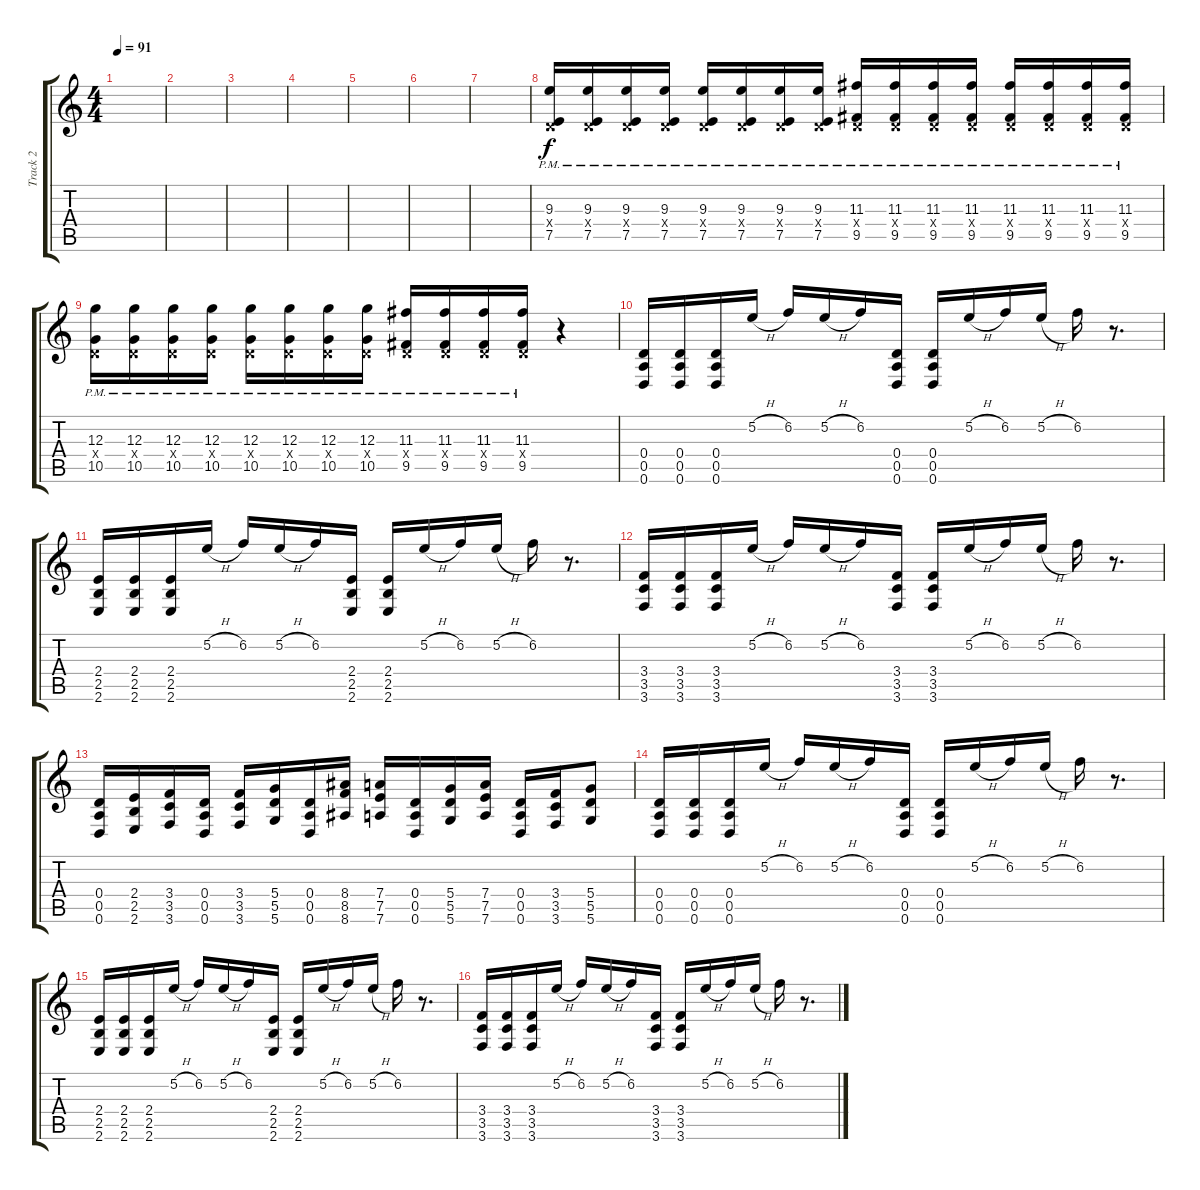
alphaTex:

\track ("Track 2" "Track 2") {instrument overdrivenguitar}
\staff {score tabs}
\tuning (E4 B3 G3 D3 A2 D2) {hide}
\ts (4 4)
\tempo 91
\clef g2
\ks c
|
|
|
|
|
|
|
(9.3{pm} 0.4{x} 7.5{pm}).16 (9.3{pm} 0.4{x} 7.5{pm}).16 (9.3{pm} 0.4{x} 7.5{pm}).16 (9.3{pm} 0.4{x} 7.5{pm}).16 (9.3{pm} 0.4{x} 7.5{pm}).16 (9.3{pm} 0.4{x} 7.5{pm}).16 (9.3{pm} 0.4{x} 7.5{pm}).16 (9.3{pm} 0.4{x} 7.5{pm}).16 (11.3{pm} 0.4{x} 9.5{pm}).16 (11.3{pm} 0.4{x} 9.5{pm}).16 (11.3{pm} 0.4{x} 9.5{pm}).16 (11.3{pm} 0.4{x} 9.5{pm}).16 (11.3{pm} 0.4{x} 9.5{pm}).16 (11.3{pm} 0.4{x} 9.5{pm}).16 (11.3{pm} 0.4{x} 9.5{pm}).16 (11.3{pm} 0.4{x} 9.5{pm}).16 |
(12.3{pm} 0.4{x} 10.5{pm}).16 (12.3{pm} 0.4{x} 10.5{pm}).16 (12.3{pm} 0.4{x} 10.5{pm}).16 (12.3{pm} 0.4{x} 10.5{pm}).16 (12.3{pm} 0.4{x} 10.5{pm}).16 (12.3{pm} 0.4{x} 10.5{pm}).16 (12.3{pm} 0.4{x} 10.5{pm}).16 (12.3{pm} 0.4{x} 10.5{pm}).16 (11.3{pm} 0.4{x} 9.5{pm}).16 (11.3{pm} 0.4{x} 9.5{pm}).16 (11.3{pm} 0.4{x} 9.5{pm}).16 (11.3{pm} 0.4{x} 9.5{pm}).16 r.4 |
(0.4 0.5 0.6).16 (0.4 0.5 0.6).16 (0.4 0.5 0.6).16 5.2{h}.16 6.2.16 5.2{h}.16 6.2.16 (0.4 0.5 0.6).16 (0.4 0.5 0.6).16 5.2{h}.16 6.2.16 5.2{h}.16 6.2.16 r.8{d} |
(2.4 2.5 2.6).16 (2.4 2.5 2.6).16 (2.4 2.5 2.6).16 5.2{h}.16 6.2.16 5.2{h}.16 6.2.16 (2.4 2.5 2.6).16 (2.4 2.5 2.6).16 5.2{h}.16 6.2.16 5.2{h}.16 6.2.16 r.8{d} |
(3.4 3.5 3.6).16 (3.4 3.5 3.6).16 (3.4 3.5 3.6).16 5.2{h}.16 6.2.16 5.2{h}.16 6.2.16 (3.4 3.5 3.6).16 (3.4 3.5 3.6).16 5.2{h}.16 6.2.16 5.2{h}.16 6.2.16 r.8{d} |
(0.4 0.5 0.6).16 (2.4 2.5 2.6).16 (3.4 3.5 3.6).16 (0.4 0.5 0.6).16 (3.4 3.5 3.6).16 (5.4 5.5 5.6).16 (0.4 0.5 0.6).16 (8.4 8.5 8.6).16 (7.4 7.5 7.6).16 (0.4 0.5 0.6).16 (5.4 5.5 5.6).16 (7.4 7.5 7.6).16 (0.4 0.5 0.6).16 (3.4 3.5 3.6).16 (5.4 5.5 5.6).8 |
(0.4 0.5 0.6).16 (0.4 0.5 0.6).16 (0.4 0.5 0.6).16 5.2{h}.16 6.2.16 5.2{h}.16 6.2.16 (0.4 0.5 0.6).16 (0.4 0.5 0.6).16 5.2{h}.16 6.2.16 5.2{h}.16 6.2.16 r.8{d} |
(2.4 2.5 2.6).16 (2.4 2.5 2.6).16 (2.4 2.5 2.6).16 5.2{h}.16 6.2.16 5.2{h}.16 6.2.16 (2.4 2.5 2.6).16 (2.4 2.5 2.6).16 5.2{h}.16 6.2.16 5.2{h}.16 6.2.16 r.8{d} |
(3.4 3.5 3.6).16 (3.4 3.5 3.6).16 (3.4 3.5 3.6).16 5.2{h}.16 6.2.16 5.2{h}.16 6.2.16 (3.4 3.5 3.6).16 (3.4 3.5 3.6).16 5.2{h}.16 6.2.16 5.2{h}.16 6.2.16 r.8{d}
